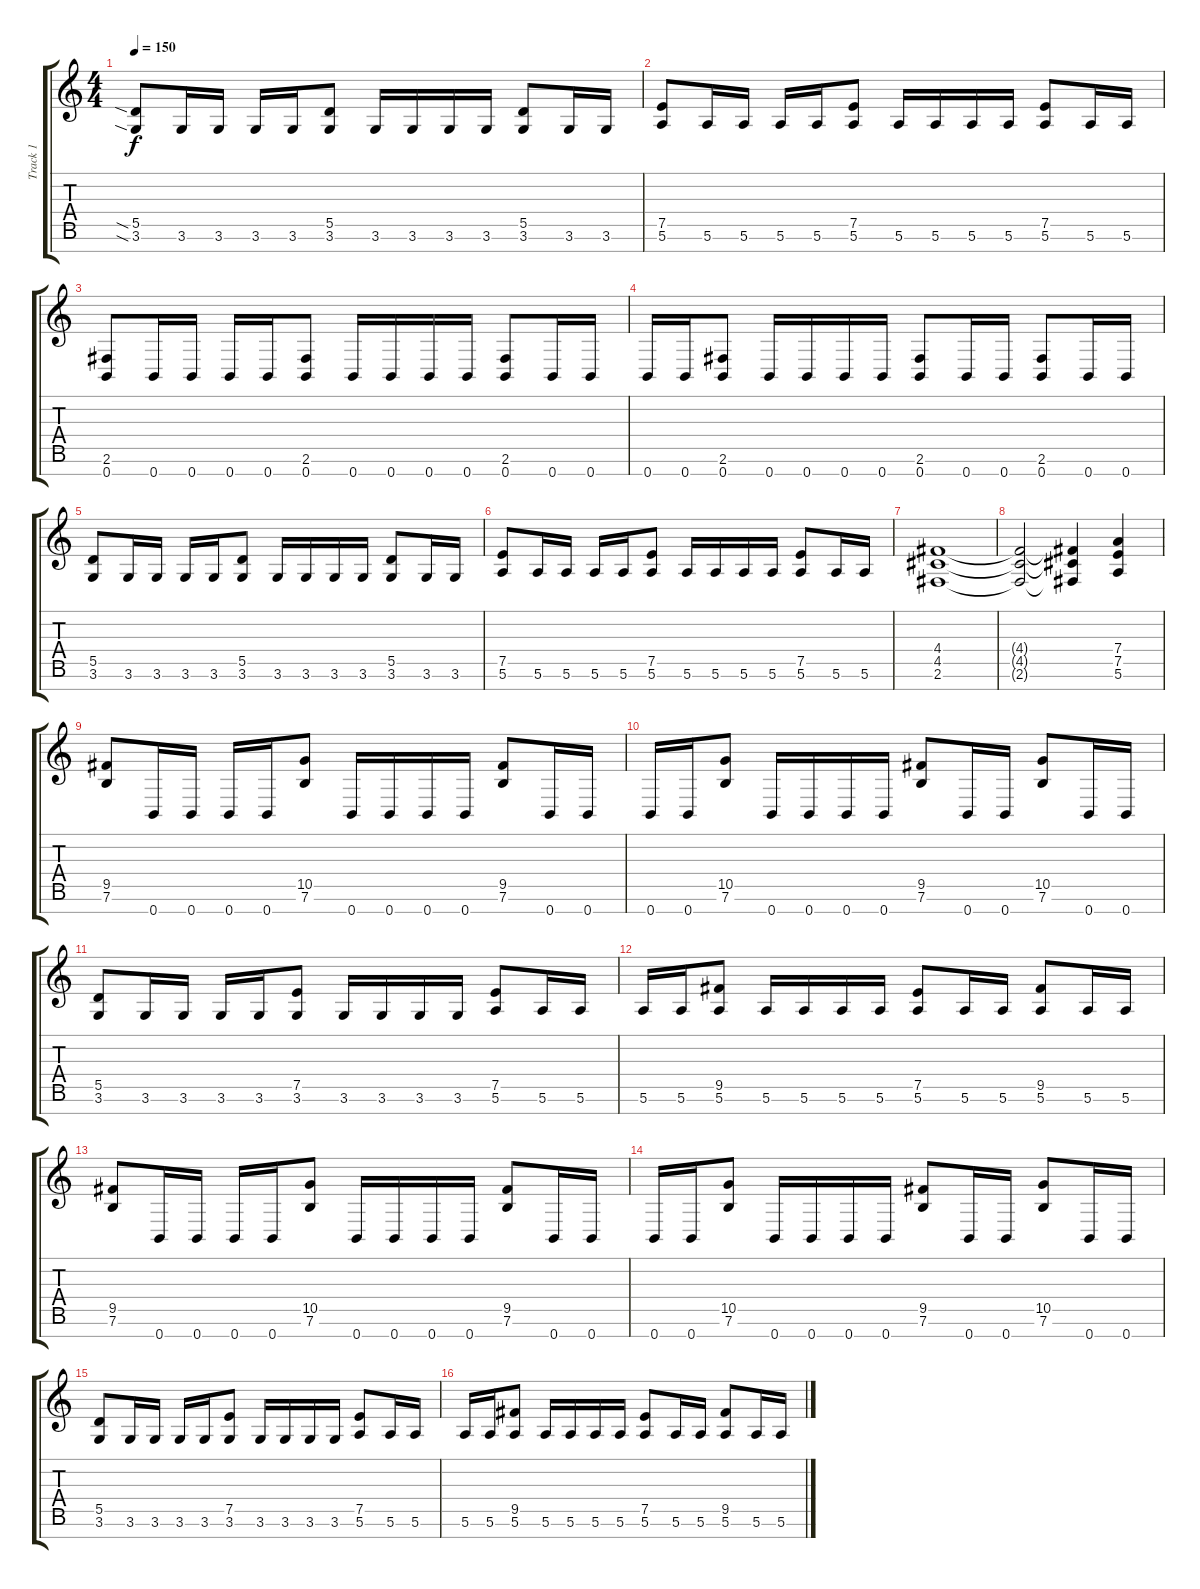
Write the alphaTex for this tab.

\track ("Track 1" "Track 1") {instrument distortionguitar}
\staff {score tabs}
\tuning (E4 B3 G3 D3 A2 E2 B1) {hide}
\ts (4 4)
\tempo 150
\clef g2
\ks c
(5.5{sia} 3.6{sia}).8{dy f} 3.6.16 3.6.16 3.6.16 3.6.16 (5.5 3.6).8 3.6.16 3.6.16 3.6.16 3.6.16 (5.5 3.6).8 3.6.16 3.6.16 |
(7.5 5.6).8 5.6.16 5.6.16 5.6.16 5.6.16 (7.5 5.6).8 5.6.16 5.6.16 5.6.16 5.6.16 (7.5 5.6).8 5.6.16 5.6.16 |
(2.6 0.7).8 0.7.16 0.7.16 0.7.16 0.7.16 (2.6 0.7).8 0.7.16 0.7.16 0.7.16 0.7.16 (2.6 0.7).8 0.7.16 0.7.16 |
0.7.16 0.7.16 (2.6 0.7).8 0.7.16 0.7.16 0.7.16 0.7.16 (2.6 0.7).8 0.7.16 0.7.16 (2.6 0.7).8 0.7.16 0.7.16 |
(5.5 3.6).8 3.6.16 3.6.16 3.6.16 3.6.16 (5.5 3.6).8 3.6.16 3.6.16 3.6.16 3.6.16 (5.5 3.6).8 3.6.16 3.6.16 |
(7.5 5.6).8 5.6.16 5.6.16 5.6.16 5.6.16 (7.5 5.6).8 5.6.16 5.6.16 5.6.16 5.6.16 (7.5 5.6).8 5.6.16 5.6.16 |
(4.4 4.5 2.6).1 |
(4.4{t} 4.5{t} 2.6{t}).2 (4.4{t} 4.5{t} 2.6{t}).4 (7.4 7.5 5.6).4 |
(9.5 7.6).8 0.7.16 0.7.16 0.7.16 0.7.16 (10.5 7.6).8 0.7.16 0.7.16 0.7.16 0.7.16 (9.5 7.6).8 0.7.16 0.7.16 |
0.7.16 0.7.16 (10.5 7.6).8 0.7.16 0.7.16 0.7.16 0.7.16 (9.5 7.6).8 0.7.16 0.7.16 (10.5 7.6).8 0.7.16 0.7.16 |
(5.5 3.6).8 3.6.16 3.6.16 3.6.16 3.6.16 (7.5 3.6).8 3.6.16 3.6.16 3.6.16 3.6.16 (7.5 5.6).8 5.6.16 5.6.16 |
5.6.16 5.6.16 (9.5 5.6).8 5.6.16 5.6.16 5.6.16 5.6.16 (7.5 5.6).8 5.6.16 5.6.16 (9.5 5.6).8 5.6.16 5.6.16 |
(9.5 7.6).8 0.7.16 0.7.16 0.7.16 0.7.16 (10.5 7.6).8 0.7.16 0.7.16 0.7.16 0.7.16 (9.5 7.6).8 0.7.16 0.7.16 |
0.7.16 0.7.16 (10.5 7.6).8 0.7.16 0.7.16 0.7.16 0.7.16 (9.5 7.6).8 0.7.16 0.7.16 (10.5 7.6).8 0.7.16 0.7.16 |
(5.5 3.6).8 3.6.16 3.6.16 3.6.16 3.6.16 (7.5 3.6).8 3.6.16 3.6.16 3.6.16 3.6.16 (7.5 5.6).8 5.6.16 5.6.16 |
5.6.16 5.6.16 (9.5 5.6).8 5.6.16 5.6.16 5.6.16 5.6.16 (7.5 5.6).8 5.6.16 5.6.16 (9.5 5.6).8 5.6.16 5.6.16
